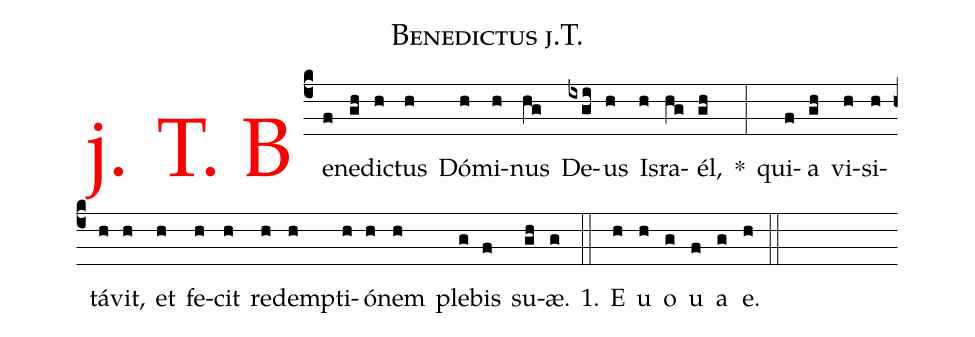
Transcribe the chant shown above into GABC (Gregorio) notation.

name: Benedictus j.T.;
%%
.(c4)<v>\frot{j. T. B}</v>e(f)ne(gh)dic(h)tus(h) Dó(h)mi(h)nus(hg)
De(ixgi)us(h) Is(h)ra(hg)él,(gh)  *(:) qui(f)a(gh) vi(h)si(h)tá(h)vit,(h) et(h) fe(h)cit(h)
re(h)demp(h)ti(h)ó(h)nem(h) ple(g)bis(f) su(gh)æ.(g) 1.(::) E(h) u(h) o(g) u(f) a(g) e.(h) (::)
